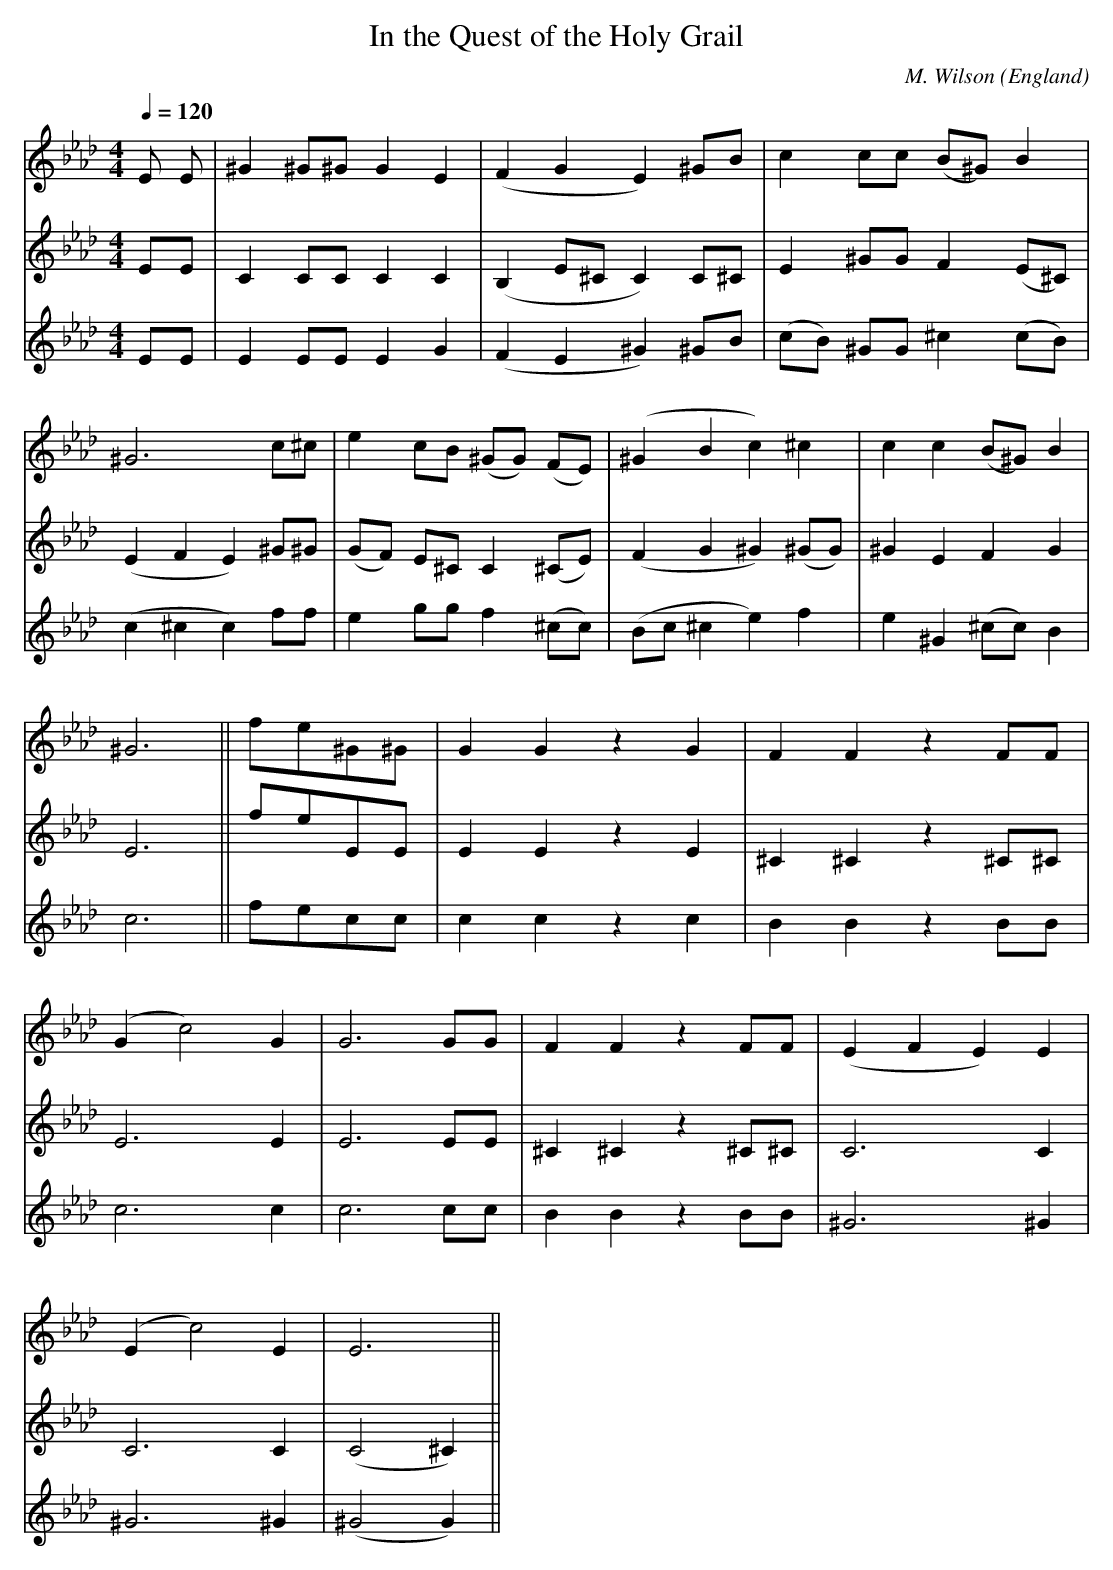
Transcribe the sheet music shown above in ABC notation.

X:1
T:In the Quest of the Holy Grail
C:M. Wilson
O:England
M:4/4
L:1/8
Q:1/4=120
K:Ab
V:1
E E|^G2 ^G^G G2 E2 |(F2 G2 E2) ^GB |c2 cc (B^G) B2 |
^G6 c^c |e2 cB (^GG) (FE) |(^G2 B2 c2) ^c2 |c2 c2 (B^G) B2 |
^G6 ||fine^G^G |G2 G2 z2 G2 |F2 F2 z2 FF |
(G2 c4) G2 |G6 GG |F2 F2 z2 FF |(E2 F2 E2) E2 |
(E2 c4) E2 |E6 ||
V:2          %alt
EE |C2 CC C2 C2 |(B,2 E^C C2) C^C |E2 ^GG F2 (E^C) |
(E2 F2 E2) ^G^G |(GF) E^C C2 (^CE) |(F2 G2 ^G2) (^GG) |^G2 E2 F2 G2 |
E6 ||fineEE |E2 E2 z2 E2 |^C2 ^C2 z2 ^C^C |
E6 E2 |E6 EE |^C2 ^C2 z2 ^C^C |C6 C2 |
C6 C2 |(C4 ^C2) ||
V:3          %tenor
EE |E2 EE E2 G2 |(F2 E2 ^G2) ^GB |(cB) ^GG ^c2 (cB) |
(c2 ^c2 c2) ff |e2 gg f2 (^cc) |(Bc ^c2 e2) f2 |e2 ^G2 (^cc) B2 |
c6 ||finecc |c2 c2 z2 c2 |B2 B2 z2 BB |
c6 c2 |c6 cc |B2 B2 z2 BB |^G6 ^G2 |
^G6 ^G2 |(^G4 G2) ||
